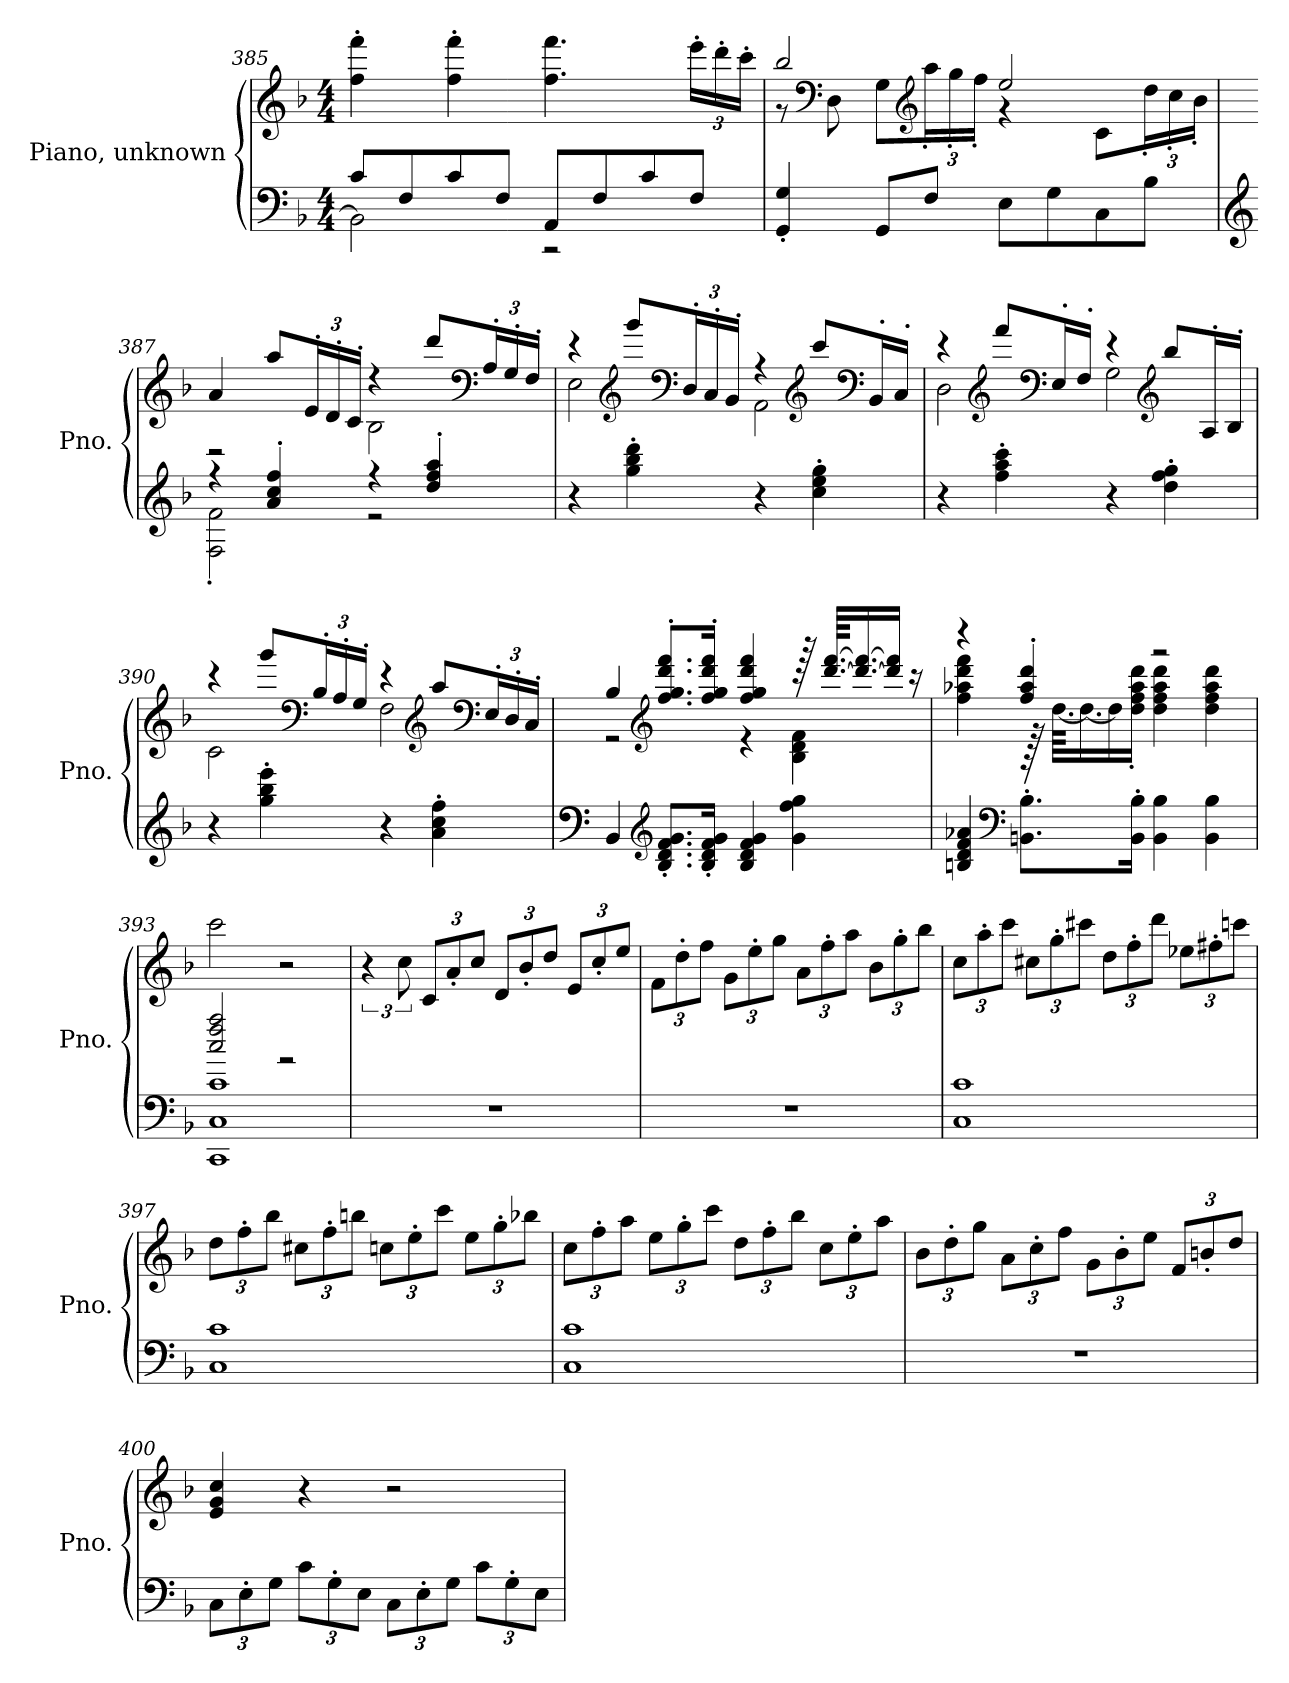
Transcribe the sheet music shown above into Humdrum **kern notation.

**kern	**kern
*part1	*part1
*staff2	*staff1
*I"Piano, unknown	*
*I'Pno.	*
*clefF4	*clefG2
*k[b-]	*k[b-]
*M4/4	*M4/4
=385	=385
*^	*
8c/L	2BB-\]	4ff\' 4fff\'
8F/	.	.
8c/	.	4ff\' 4fff\'
8F/J	.	.
8AA/L	2r	4.ff\ 4.fff\
8F/	.	.
8c/	.	.
*	*	*Xbrackettup
8F/J	.	24eee'\LL
.	.	24ddd'\
.	.	24ccc'\JJ
*v	*v	*
!!LO:LB:g=z
=386	=386
*	*^
4GG/' 4G/'	2bb-/	8r
*	*clefF4	*
.	.	8D\
8GG/L	.	8G\L
*	*clefG2	*
8F/J	.	24aa'\L
.	.	24gg'\
.	.	24ff'\JJ
8E\L	2ee/	4r
8G\	.	.
8C\	.	8c\L
8B-\J	.	24dd'\L
.	.	24cc'\
.	.	24b-'\JJ
=387	=387	=387
*clefG2	*	*
*^	*	*
4r	2F\' 2f\'	4a/	2r
4a/' 4cc/' 4ff/'	.	8aa/L	.
.	.	24e'/L	.
.	.	24d'/	.
.	.	24c'/JJ	.
4r	2r	4r	2B-\
4dd/' 4ff/' 4aa/'	.	8ddd/L	.
*	*	*clefF4	*
.	.	24A'/L	.
.	.	24G'/	.
.	.	24F'/JJ	.
*v	*v	*	*
=388	=388	=388
4r	4r	2E\
*	*clefG2	*
4gg\' 4bb-\' 4ddd\'	8ggg/L	.
*	*clefF4	*
.	24D'/L	.
.	24C'/	.
.	24BB-'/JJ	.
4r	4r	2AA\
*	*clefG2	*
4cc\' 4ee\' 4gg\'	8ccc/L	.
*	*clefF4	*
.	16BB-'/L	.
.	16C'/JJ	.
!!LO:PB:g=z	!!
=389	=389	=389
4r	4r	2D\
*	*clefG2	*
4ff\' 4aa\' 4ccc\'	8fff/L	.
*	*clefF4	*
.	16E'/L	.
.	16F'/JJ	.
4r	4r	2G\
*	*clefG2	*
4dd\' 4ff\' 4gg\'	8bb-/L	.
.	16A'/L	.
.	16B-'/JJ	.
=390	=390	=390
4r	4r	2c\
4gg\' 4bb-\' 4eee\'	8ggg/L	.
*	*clefF4	*
.	24B-'/L	.
.	24A'/	.
.	24G'/JJ	.
4r	4r	2F\
*	*clefG2	*
4a\' 4cc\' 4ff\'	8aa/L	.
*	*clefF4	*
.	24E'/L	.
.	24D'/	.
.	24C'/JJ	.
!!LO:LB:g=z	!!
=391	=391	=391
*clefF4	*	*
4BB-/	4B-/	2r
*clefG2	*clefG2	*
8.B-/' 8.d/' 8.f/' 8.g/'L	8.ff/' 8.gg/' 8.ddd/' 8.fff/'L	.
16B-/' 16d/' 16f/' 16g/'Jk	16ff/' 16gg/' 16ddd/' 16fff/'Jk	.
4B-/ 4d/ 4f/ 4g/	4ff/ 4gg/ 4ddd/ 4fff/	4r
4g\ 4ff\ 4gg\	128r	4B-\ 4d\ 4f\
.	[64.ddd/ [64.fff/KKLL	.
.	16.ddd/_ 16.fff/_	.
.	16ddd/] 16fff/]JJ	.
.	16r	.
=392	=392	=392
4Bn/ 4d/ 4f/ 4a-X/	4r	4ff\ 4aa-X\ 4ddd\ 4fff\
*clefF4	*	*
8.BBn\' 8.B\'L	4ff/' 4aa-/' 4ddd/'	128r
.	.	[64.dd\KKLL
.	.	16.dd\_
.	.	16dd\]
16BB\' 16B\'Jk	.	16dd\' 16ff\' 16aa-\' 16ddd\'JJ
4BB\ 4B\	2r	4dd\ 4ff\ 4aa-\ 4ddd\
4BB\ 4B\	.	4dd\ 4ff\ 4aa-\ 4ddd\
*	*v	*v
=393	=393
*^	*
2cc/ 2ff/ 2aa/	1CC 1C 1c	2ccc\
2r	.	2r
*v	*v	*
!!LO:LB:g=z
=394	=394
*	*brackettup
1r	6r
.	12cc\
*	*Xbrackettup
.	12c/L
.	12a'/
.	12cc/J
.	12d/L
.	12b-'/
.	12dd/J
.	12e/L
.	12cc'/
.	12ee/J
=395	=395
1r	12f\L
.	12dd'\
.	12ff\J
.	12g\L
.	12ee'\
.	12gg\J
.	12a\L
.	12ff'\
.	12aa\J
.	12b-\L
.	12gg'\
.	12bb-\J
=396	=396
1C 1c	12cc\L
.	12aa'\
.	12ccc\J
.	12cc#X\L
.	12gg'\
.	12ccc#X\J
.	12dd\L
.	12ff'\
.	12ddd\J
.	12ee-X\L
.	12ff#X'\
.	12cccn\J
!!LO:LB:g=z
=397	=397
1C 1c	12dd\L
.	12ff'\
.	12bb-\J
.	12cc#X\L
.	12ff'\
.	12bbn\J
.	12ccn\L
.	12ee'\
.	12ccc\J
.	12ee\L
.	12gg'\
.	12bb-X\J
=398	=398
1C 1c	12cc\L
.	12ff'\
.	12aa\J
.	12ee\L
.	12gg'\
.	12ccc\J
.	12dd\L
.	12ff'\
.	12bb-\J
.	12cc\L
.	12ee'\
.	12aa\J
=399	=399
1r	12b-\L
.	12dd'\
.	12gg\J
.	12a\L
.	12cc'\
.	12ff\J
.	12g\L
.	12b-'\
.	12ee\J
.	12f/L
.	12bn'/
.	12dd/J
!!LO:LB:g=z
=400	=400
*Xbrackettup	*
12C\L	4e/ 4g/ 4cc/
12E'\	.
12G\J	.
12c\L	4r
12G'\	.
12E\J	.
12C\L	2r
12E'\	.
12G\J	.
12c\L	.
12G'\	.
12E\J	.
=	=
*-	*-
